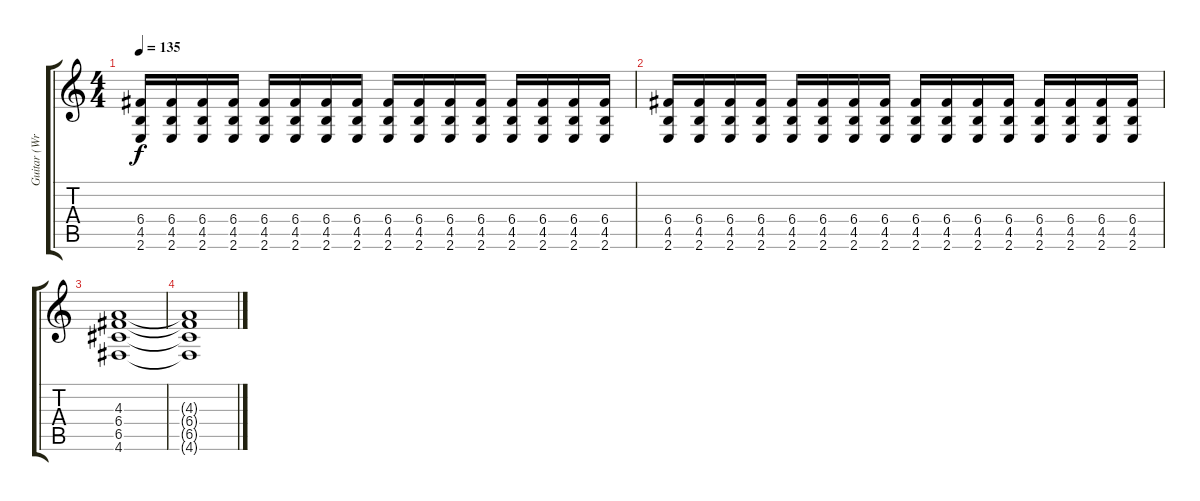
\track ("Guitar (Wredhe/Huss)" "Guitar (Wr") {instrument distortionguitar}
\staff {score tabs}
\tuning (D4 A3 F3 C3 G2 D2) {hide}
\ts (4 4)
\tempo 135
\clef g2
\ks c
(6.4 4.5 2.6).16{dy f} (6.4 4.5 2.6).16 (6.4 4.5 2.6).16 (6.4 4.5 2.6).16 (6.4 4.5 2.6).16 (6.4 4.5 2.6).16 (6.4 4.5 2.6).16 (6.4 4.5 2.6).16 (6.4 4.5 2.6).16 (6.4 4.5 2.6).16 (6.4 4.5 2.6).16 (6.4 4.5 2.6).16 (6.4 4.5 2.6).16 (6.4 4.5 2.6).16 (6.4 4.5 2.6).16 (6.4 4.5 2.6).16 |
(6.4 4.5 2.6).16 (6.4 4.5 2.6).16 (6.4 4.5 2.6).16 (6.4 4.5 2.6).16 (6.4 4.5 2.6).16 (6.4 4.5 2.6).16 (6.4 4.5 2.6).16 (6.4 4.5 2.6).16 (6.4 4.5 2.6).16 (6.4 4.5 2.6).16 (6.4 4.5 2.6).16 (6.4 4.5 2.6).16 (6.4 4.5 2.6).16 (6.4 4.5 2.6).16 (6.4 4.5 2.6).16 (6.4 4.5 2.6).16 |
(4.3 6.4 6.5 4.6).1 |
(4.3{t} 6.4{t} 6.5{t} 4.6{t}).1
